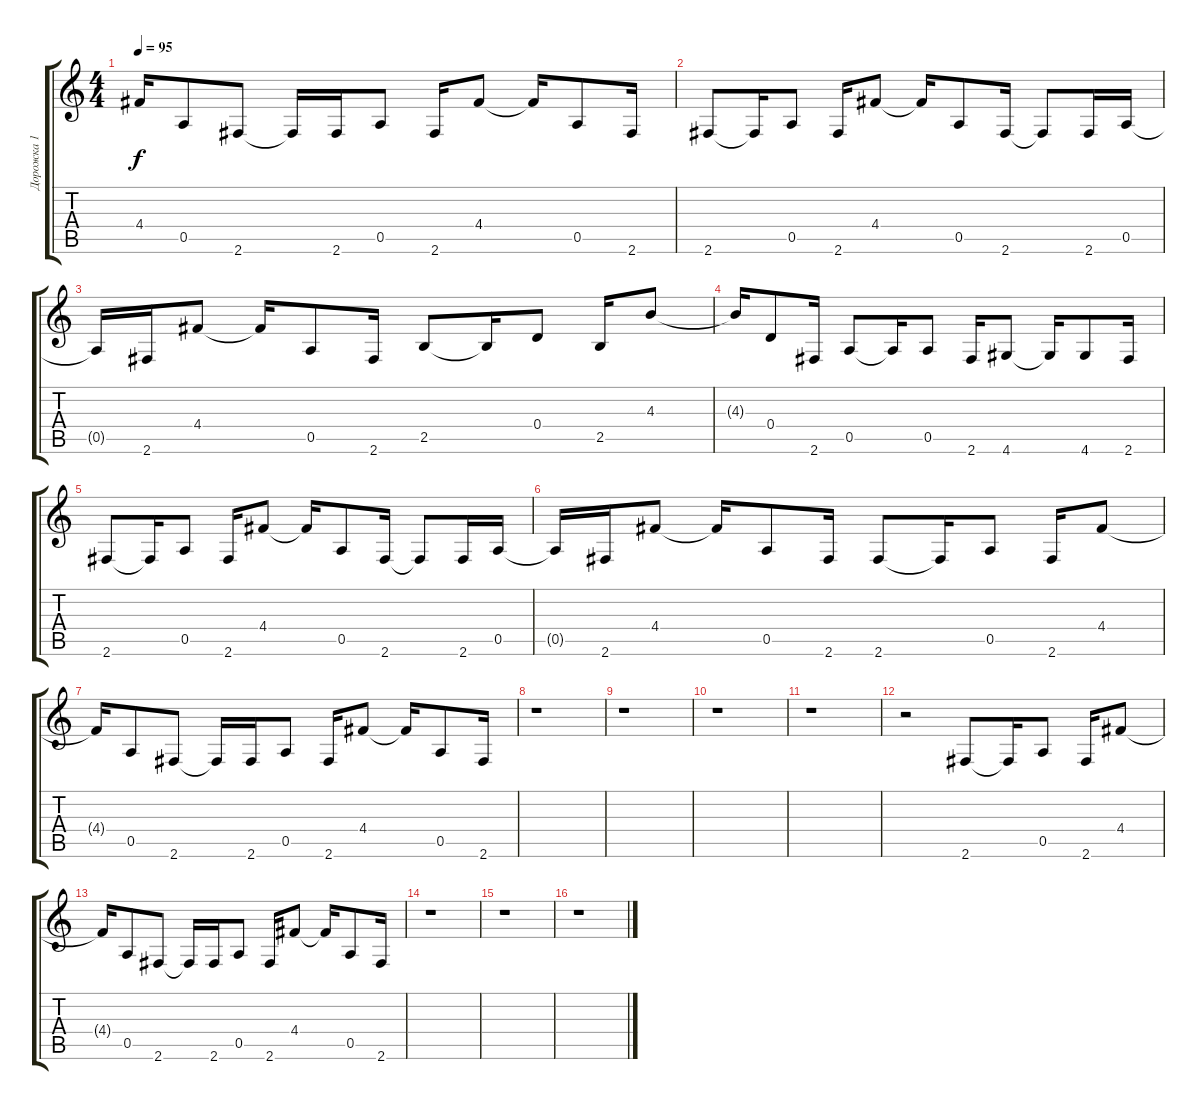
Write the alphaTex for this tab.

\track ("Дорожка 1" "Дорожка 1") {instrument electricguitarclean}
\staff {score tabs}
\tuning (E4 B3 G3 D3 A2 E2) {hide}
\ts (4 4)
\tempo 95
\clef g2
\ks c
4.4{t}.16{dy f} 0.5.8 2.6.8 2.6{t}.16 2.6.16 0.5.8 2.6.16 4.4.8 4.4{t}.16 0.5.8 2.6.16 |
2.6.8 2.6{t}.16 0.5.8 2.6.16 4.4.8 4.4{t}.16 0.5.8 2.6.16 2.6{t}.8 2.6.16 0.5.16 |
0.5{t}.16 2.6.16 4.4.8 4.4{t}.16 0.5.8 2.6.16 2.5.8 2.5{t}.16 0.4.8 2.5.16 4.3.8 |
4.3{t}.16 0.4.8 2.6.16 0.5.8 0.5{t}.16 0.5.8 2.6.16 4.6.8 4.6{t}.16 4.6.8 2.6.16 |
2.6.8 2.6{t}.16 0.5.8 2.6.16 4.4.8 4.4{t}.16 0.5.8 2.6.16 2.6{t}.8 2.6.16 0.5.16 |
0.5{t}.16 2.6.16 4.4.8 4.4{t}.16 0.5.8 2.6.16 2.6.8 2.6{t}.16 0.5.8 2.6.16 4.4.8 |
4.4{t}.16 0.5.8 2.6.8 2.6{t}.16 2.6.16 0.5.8 2.6.16 4.4.8 4.4{t}.16 0.5.8 2.6.16 |
r.1 |
r.1 |
r.1 |
r.1 |
r.2 2.6.8 2.6{t}.16 0.5.8 2.6.16 4.4.8 |
4.4{t}.16 0.5.8 2.6.8 2.6{t}.16 2.6.16 0.5.8 2.6.16 4.4.8 4.4{t}.16 0.5.8 2.6.16 |
r.1 |
r.1 |
r.1
